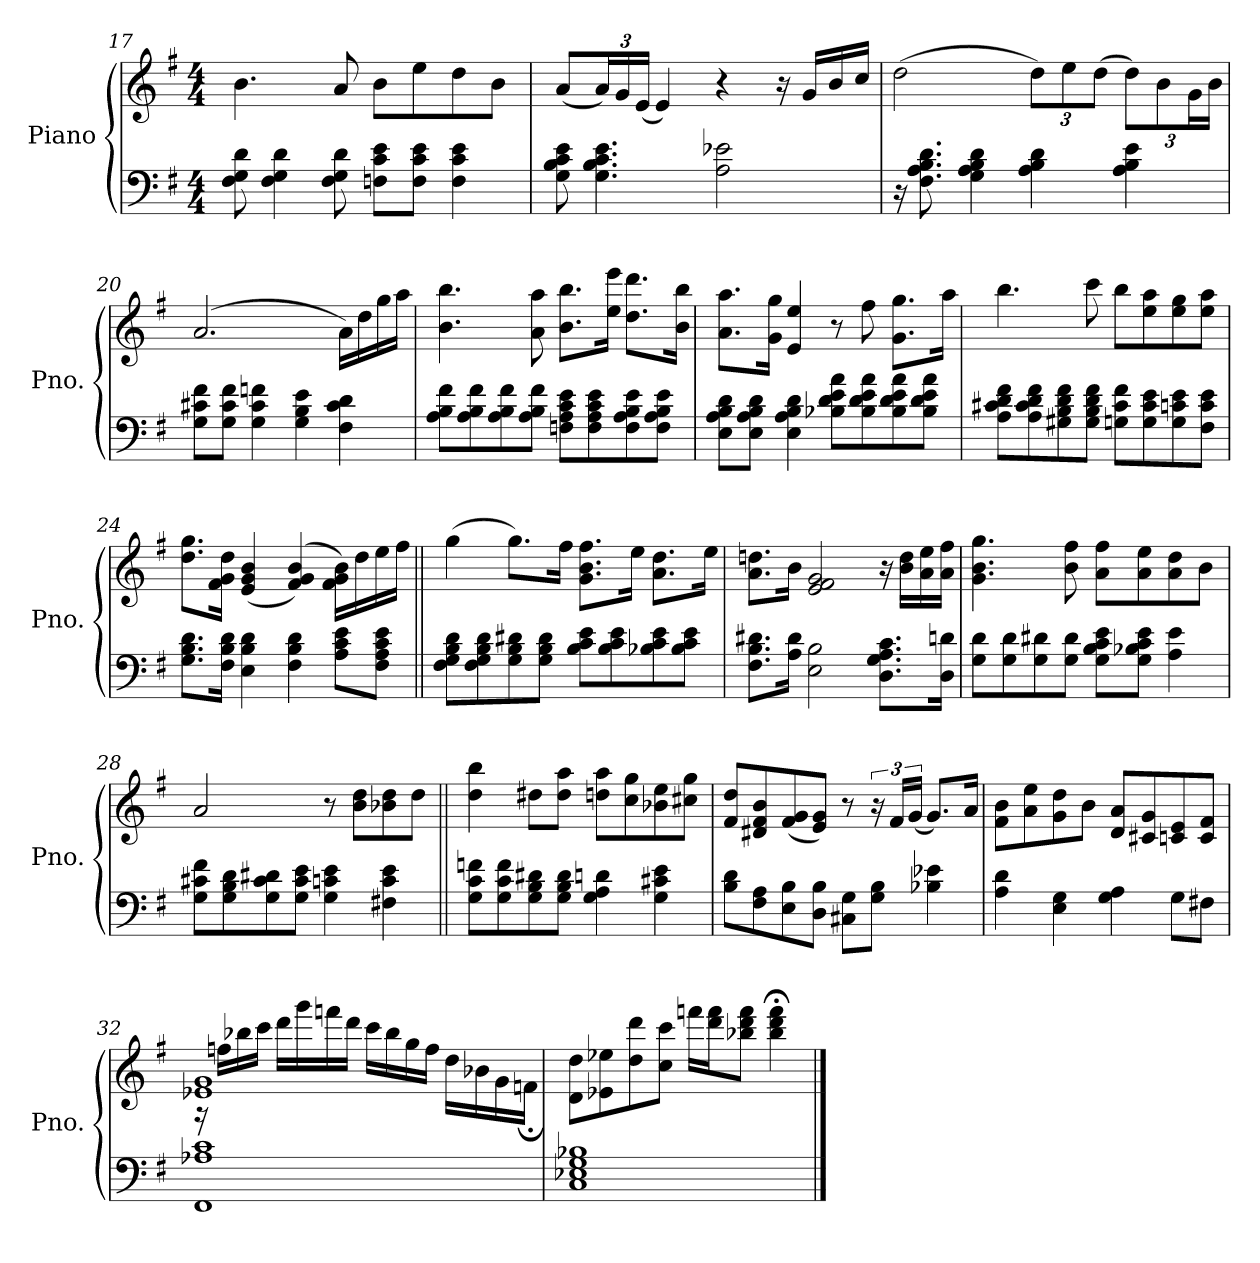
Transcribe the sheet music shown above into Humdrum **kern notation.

**kern	**kern
*part1	*part1
*staff2	*staff1
*I"Piano	*
*I'Pno.	*
!!LO:PB:g=z
*clefF4	*clefG2
*k[f#]	*k[f#]
*M4/4	*M4/4
=17	=17
8F#\ 8G\ 8d\	4.b\
4F#\ 4G\ 4d\	.
8F#\ 8G\ 8d\	8a/
8Fn\ 8c\ 8e\L	8b\L
8F\ 8c\ 8e\J	8ee\
4F\ 4c\ 4e\	8dd\
.	8b\J
=18	=18
8G\ 8B\ 8c\ 8e\	(<8a/L
*	*Xbrackettup
4.G\ 4.B\ 4.c\ 4.e\	24a/L)
.	24g/
.	(<24e/JJ
.	4e/)
2A\ 2e-X\	4r
.	16r
.	16g/LL
.	16b/
.	16cc/JJ
=19	=19
16r	(>2dd\
8.F#\ 8.A\ 8.B\ 8.d\	.
4G\ 4A\ 4B\ 4d\	.
4A\ 4B\ 4d\	12dd\L)
.	12ee\
.	(>12dd\J
4A\ 4B\ 4e\	12dd\L)
.	12b\
.	24g\L
.	24b\JJ
!!LO:LB:g=z
=20	=20
8G\ 8c#X\ 8f#\L	(>2.a/
8G\ 8c#\ 8f#\J	.
4G\ 4c#\ 4fn\	.
4G\ 4B\ 4e\	.
4F#\ 4c#\ 4d\	16a\LL)
.	16dd\
.	16gg\
.	16aa\JJ
=21	=21
8A\ 8B\ 8f#\L	4.b\ 4.bb\
8A\ 8B\ 8f#\	.
8A\ 8B\ 8f#\	.
8A\ 8B\ 8f#\J	8a\ 8aa\
8Fn\ 8A\ 8c\ 8e\L	8.b\ 8.bb\L
8F\ 8A\ 8c\ 8e\	.
.	16ee\ 16eee\Jk
8F\ 8A\ 8B\ 8e\	8.dd\ 8.ddd\L
8F\ 8A\ 8B\ 8e\J	.
.	16b\ 16bb\Jk
=22	=22
8E\ 8A\ 8B\ 8d\L	8.a\ 8.aa\L
8E\ 8A\ 8B\ 8d\J	.
.	16g\ 16gg\Jk
4E\ 4A\ 4B\ 4d\	4e/ 4ee/
8B-X\ 8d\ 8e\ 8a\L	8r
8B-\ 8d\ 8e\ 8a\	8ff#\
8B-\ 8d\ 8e\ 8a\	8.g\ 8.gg\L
8B-\ 8d\ 8e\ 8a\J	.
.	16aa\Jk
!!LO:LB:g=z
=23	=23
8A\ 8c#X\ 8d\ 8f#\L	4.bb\
8A\ 8c#\ 8d\ 8f#\	.
8G#X\ 8B\ 8d\ 8f#\	.
8G#\ 8B\ 8d\ 8f#\J	8ccc\
8Gn\ 8c#\ 8f#\L	8bb\L
8G\ 8c#\ 8e\	8ee\ 8aa\
8G\ 8cn\ 8e\	8ee\ 8gg\
8F#\ 8c\ 8e\J	8ee\ 8aa\J
=24	=24
8.G\ 8.B\ 8.d\L	8.dd\ 8.gg\L
16F#\ 16B\ 16d\Jk	16f#\ 16g\ 16dd\Jk
4E\ 4B\ 4d\	(<4e/ 4g/ 4b/
4F#\ 4B\ 4d\	(>4f#/ 4g/ 4b/)
8A\ 8c\ 8e\L	16f#\ 16g\ 16b\LL)
.	16dd\
8F#\ 8A\ 8c\ 8e\J	16ee\
.	16ff#\JJ
!!LO:LB:g=z
=25||	=25||
8F#\ 8G\ 8B\ 8d\L	(>4gg\
8F#\ 8G\ 8B\ 8d\	.
8G\ 8B\ 8d#X\	8.gg\L)
8G\ 8B\ 8d#\J	.
.	16ff#\Jk
8B\ 8c\ 8e\L	8.g\ 8.b\ 8.ff#\L
8B\ 8c\ 8e\	.
.	16ee\Jk
8B-X\ 8c\ 8e\	8.a\ 8.dd\L
8B-\ 8c\ 8e\J	.
.	16ee\Jk
!!LO:LB:g=z
=26	=26
8.F#\ 8.B\ 8.d#X\L	8.a\ 8.ddn\L
16A\ 16d#\Jk	16b\Jk
2E\ 2B\	2e/ 2f#/ 2g/
8.D\ 8.G\ 8.A\ 8.c\L	16r
.	16b\ 16dd\LL
.	16a\ 16ee\
16D\ 16dn\Jk	16a\ 16ff#\JJ
=27	=27
8G\ 8d\L	4.g\ 4.b\ 4.gg\
8G\ 8d\	.
8G\ 8d#X\	.
8G\ 8d#\J	8b\ 8ff#\
8G\ 8B\ 8c\ 8e\L	8a\ 8ff#\L
8G\ 8B-X\ 8c\ 8e\J	8a\ 8ee\
4A\ 4e\	8a\ 8dd\
.	8b\J
=28	=28
8G\ 8c#X\ 8f#\L	2a/
8G\ 8B\ 8d\	.
8G\ 8c#\ 8d#X\	.
8G\ 8c#\ 8e\J	.
4G\ 4cn\ 4e\	8r
.	8b\ 8dd\L
4F#X\ 4c\ 4e\	8b-X\ 8dd\
.	8dd\J
!!LO:LB:g=z
=29||	=29||
8G\ 8c\ 8fn\L	4dd\ 4bb\
8G\ 8c\ 8f\	.
8G\ 8B\ 8d#X\	8dd#X\L
8G\ 8B\ 8d#\J	8dd#\ 8aa\J
4G\ 4A\ 4dn\	8ddn\ 8aa\L
.	8cc\ 8gg\
4G\ 4c#X\ 4e\	8b-X\ 8ee\
.	8cc#X\ 8gg\J
=30	=30
8B\ 8d\L	8f#/ 8dd/L
8F#\ 8A\	8d#X/ 8f#/ 8b/
8E\ 8B\	(<8f#/ 8g/
8D\ 8B\J	8e/ 8g/J)
8C#X\ 8G\L	8r
*	*brackettup
8G\ 8B\J	24r
.	24f#/LL
.	(<24g/JJ
4B-X\ 4e-X\	8.g/L)
.	16a/Jk
!!LO:PB:g=z
=31	=31
4A\ 4d\	8f#\ 8b\L
.	8a\ 8ee\
4E\ 4G\	8g\ 8dd\
.	8b\J
4G\ 4A\	8d/ 8a/L
.	8c#X/ 8g/
8G\L	8cn/ 8e/
8F#X\J	8c/ 8f#/J
!!LO:LB:g=z
=32	=32
*	*^
1FF# 1A-X 1c	1e-X 1g	16r
.	.	16ffn\LL
.	.	16bb-X\
.	.	16ccc\JJ
.	.	16ddd\LL
.	.	16ggg\
.	.	16fffn\
.	.	16ddd\JJ
.	.	16ccc\LL
.	.	16bb-\
.	.	16gg\
.	.	16ff\JJ
.	.	16dd\LL
.	.	16b-X\
.	.	16g\
.	.	16fn;\JJ
*	*v	*v
=33	=33
1C 1E-X 1G 1B-X	8d\ 8dd\L
.	8e-X\ 8ee-X\
.	8dd\ 8ddd\
.	8cc\ 8ccc\J
.	16fffn\LL
.	16ddd\ 16fff\J
.	8bb-X\ 8ddd\ 8fff\J
.	4bb-\;< 4ddd\;< 4fff\;<
==	==
*-	*-
